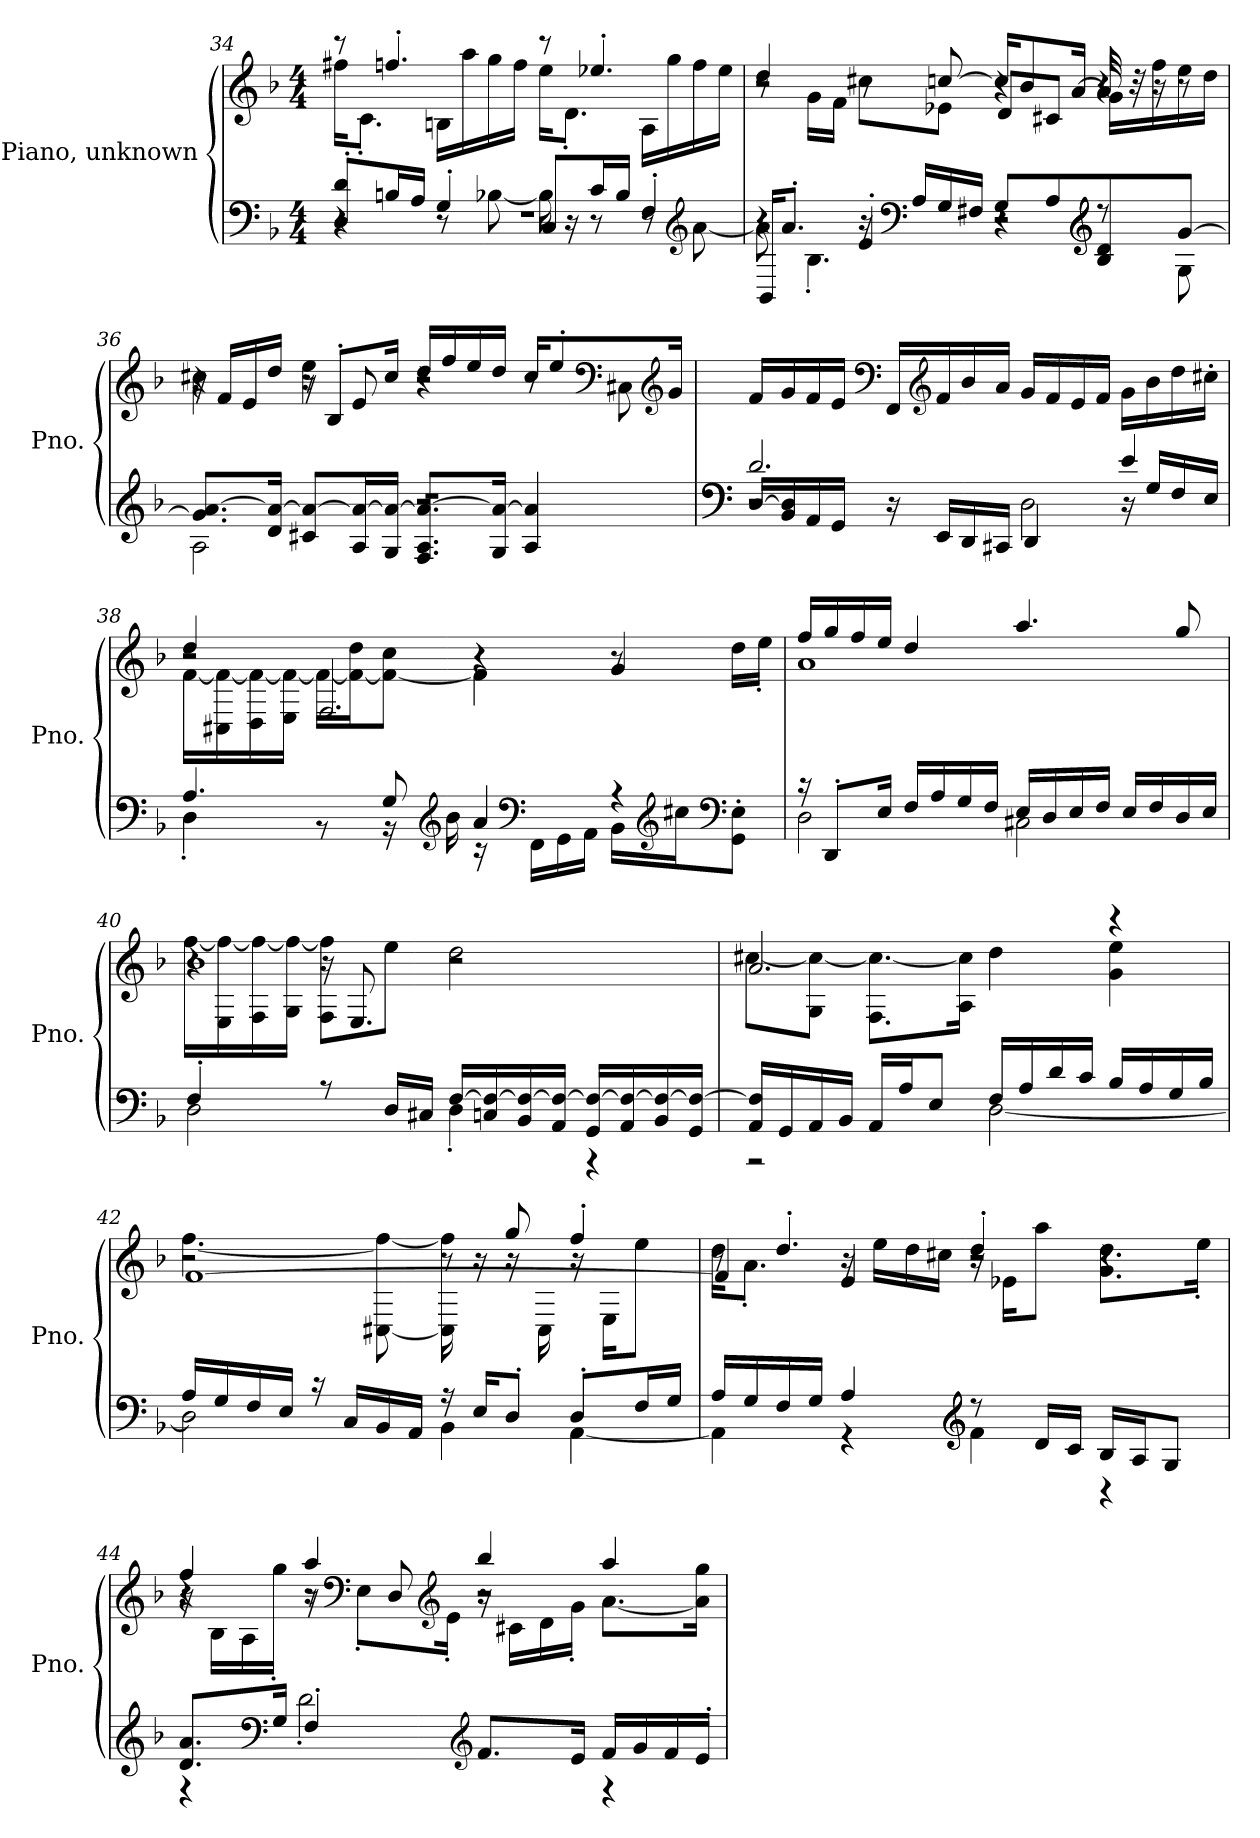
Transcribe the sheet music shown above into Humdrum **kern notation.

**kern	**kern
*part1	*part1
*staff2	*staff1
*I"Piano, unknown	*
*I'Pno.	*
*clefF4	*clefG2
*k[b-]	*k[b-]
*M4/4	*M4/4
=34	=34
*^	*^
*	*^	*	*
1r	4r	8D/' 8d/'L	8r	16ff#X\KL
.	.	.	.	8.c'\J
.	.	16Bn/L	4.ffn'/	.
.	.	16A/JJ	.	.
.	8r	4G'/	.	16Bn\LL
.	.	.	.	16aa\
.	[8B-X\	.	.	16gg\
.	.	.	.	16ff\JJ
.	16B-\]	8C/L	8r	16ee\KL
.	16r	.	.	8.d'\J
.	8r	16c/L	4.ee-X'/	.
.	.	16B-/JJ	.	.
.	8r	4F'/	.	16A\LL
.	.	.	.	16gg\
*clefG2	*	*	*	*
.	[8a\	.	.	16ff\
.	.	.	.	16ee-\JJ
!!LO:LB:g=z
=35	=35	=35	=35	=35
*	*	*	*	*^
4r	8a\]	16BB-/KL	4dd/	8r	2r
.	.	8.a'/J	.	.	.
.	4.B-'\	.	.	16g\LL	.
.	.	.	.	16f\JJ	.
4e'/	.	16r	8r	8cc#X\L	.
*clefF4	*	*	*	*	*
.	.	16A/LL	.	.	.
.	.	16G/	[8ccn/	8e-X\J	.
.	.	16F#X/JJ	.	.	.
2r	4r	8G/L	16cc/KL]	4r	8d/L
.	.	.	8b-/	.	.
.	.	8A/	.	.	8c#X/J
.	.	.	[16a/Jk	.	.
*clefG2	*	*	*	*	*
.	8r	8B-/ 8d/	32a/]	16g\LL	4r
.	.	.	32r	.	.
.	.	.	16r	16ff\	.
.	8G\	[8g/J	8r	16ee\	.
.	.	.	.	16dd\JJ	.
!!LO:LB:g=z	!!	!!
=36	=36	=36	=36	=36	=36
1r	2A\	8.g/] [8.a/L	16r	4cc#X\	4r
.	.	.	16f/LL	.	.
.	.	.	16e/	.	.
.	.	16d/ 16a/_Jk	16dd/JJ	.	.
.	.	8c#X/ 8a/_L	16r	4ee\	8r
.	.	.	8B-'/L	.	.
.	.	16A/ 16a/_L	.	.	8e/
.	.	16G/ 16a/_JJ	16cc#/Jk	.	.
.	2r	8.F/ 8.A/ 8.a/_L	16dd/LL	4r	2r
.	.	.	16ff/	.	.
.	.	.	16ee/	.	.
.	.	16G/ 16a/_Jk	16dd/JJ	.	.
.	.	4A/ 4a/]	16cc#/KL	8r	.
.	.	.	8ee'/	.	.
*	*	*	*clefF4	*	*
.	.	.	.	8C#X\	.
*	*	*	*clefG2	*	*
.	.	.	16g/Jk	.	.
*	*	*	*v	*v	*v
!!LO:LB:g=z
=37	=37	=37	=37
*clefF4	*	*	*
2.d/	2r	[16D/LL	16f/LL
.	.	16BB-/ 16D/]	16g/
.	.	16AA/	16f/
.	.	16GG/JJ	16e/JJ
*	*	*	*clefF4
.	.	16r	16FF/LL
*	*	*	*clefG2
.	.	16EE/LL	16f/
.	.	16DD/	16b-/
.	.	16CC#X/JJ	16a/JJ
.	2D\	4DD/	16g/LL
.	.	.	16f/
.	.	.	16e/
.	.	.	16f/JJ
4e/	.	16r	16g\LL
.	.	16G/LL	16b-\
.	.	16F/	16dd\
.	.	16E/JJ	16cc#X'\JJ
*	*v	*v	*
!!LO:LB:g=z
=38	=38	=38
*	*	*^
*	*	*	*^
4.A/	4D'\	2r	[16f\LL	4dd/
.	.	.	16C#X\ 16f\_	.
.	.	.	16D\ 16f\_	.
.	.	.	16E\ 16f\_JJ	.
.	8r	.	16f\LL_	2.F/
.	.	.	16f\_ 16dd\J	.
8G/	16r	.	8f\_ 8cc\J	.
*clefG2	*	*	*	*
.	16b-\	.	.	.
4a/	16r	4r	4f\]	.
*clefF4	*	*	*	*
.	16FF\LL	.	.	.
.	16GG\	.	.	.
.	16AA\JJ	.	.	.
4r	16BB-\LL	4g/	8r	.
*clefG2	*	*	*	*
.	16cc#X\J	.	.	.
*clefF4	*	*	*	*
.	8GG\' 8E\'J	.	16dd\LL	.
.	.	.	16ee'\JJ	.
*	*	*	*v	*v
=39	=39	=39	=39
16r	2D\	16ff/LL	1a
8DD'/L	.	16gg/	.
.	.	16ff/	.
16E/Jk	.	16ee/JJ	.
16F/LL	.	4dd/	.
16A/	.	.	.
16G/	.	.	.
16F/JJ	.	.	.
16E/LL	2C#X\	4.aa/	.
16D/	.	.	.
16E/	.	.	.
16F/JJ	.	.	.
16E/LL	.	.	.
16F/	.	.	.
16D/	.	8gg/	.
16E/JJ	.	.	.
!!LO:LB:g=z
=40	=40	=40	=40
*	*	*	*^
4F'/	2D\	1b-	[16ff\LL	4r
.	.	.	16E\ 16ff\_	.
.	.	.	16F\ 16ff\_	.
.	.	.	16G\ 16ff\_JJ	.
8r	.	.	8F\ 8ff\]L	16r
.	.	.	.	8.E/
16D/LL	.	.	8ee\J	.
16C#X/JJ	.	.	.	.
[16F/LL	4D'\	.	2dd\	2r
16Cn/ 16F/_	.	.	.	.
16BB-/ 16F/_	.	.	.	.
16AA/ 16F/_JJ	.	.	.	.
16GG/ 16F/_LL	4r	.	.	.
16AA/ 16F/_	.	.	.	.
16BB-/ 16F/_	.	.	.	.
16GG/ 16F/_JJ	.	.	.	.
*	*	*	*v	*v
=41	=41	=41	=41
16AA/ 16F/]LL	2r	2.a/	[8cc#X\L
16GG/	.	.	.
16AA/	.	.	8G\ 8cc#\_J
16BB-/JJ	.	.	.
16AA/LL	.	.	8.F\ 8.cc#\_L
16A/J	.	.	.
8E/J	.	.	.
.	.	.	16A\ 16cc#\]Jk
16F/LL	[2D\	.	4dd\
16A/	.	.	.
16d/	.	.	.
16c/JJ	.	.	.
16B-/LL	.	4r	4g\ 4ee\
16A/	.	.	.
16G/	.	.	.
16B-/JJ	.	.	.
!!LO:PB:g=z
=42	=42	=42	=42
*	*	*	*^
16A/LL	2D\]	2r	[4.ff\	[1f
16G/	.	.	.	.
16F/	.	.	.	.
16E/JJ	.	.	.	.
16r	.	.	.	.
16C/LL	.	.	.	.
16BB-/	.	.	[8C#X\ 8ff\_	.
16AA/JJ	.	.	.	.
16r	4BB-\	8r	16C#\] 16ff\]	.
16E/KL	.	.	16r	.
8D'/J	.	8gg/	16r	.
.	.	.	16C#\	.
8D'/L	[4AA\	4ff'/	16r	.
.	.	.	16E\KL	.
16F/L	.	.	8ee\J	.
16G/JJ	.	.	.	.
=43	=43	=43	=43	=43
16A/LL	4AA\]	8r	16dd\KL	4f/]
16G/	.	.	8.a'\J	.
16F/	.	4.dd'/	.	.
16G/JJ	.	.	.	.
4A/	4r	.	16r	4e/
.	.	.	16ee\LL	.
.	.	.	16dd\	.
.	.	.	16cc#X\JJ	.
*clefG2	*	*	*	*
8r	4f\	2r	16r	4dd'/
.	.	.	16e-X\KL	.
16d/LL	.	.	8aa\J	.
16c/JJ	.	.	.	.
16B-/LL	4r	.	8.g\ 8.dd\L	4r
16A/J	.	.	.	.
8G/J	.	.	.	.
.	.	.	16ee'\Jk	.
!!LO:LB:g=z	!!	!!
=44	=44	=44	=44	=44
8.d/ 8.a/L	4r	4ff/	16r	4r
.	.	.	16B-\LL	.
.	.	.	16A\	.
*clefF4	*	*	*	*
16G/Jk	.	.	16gg'\JJ	.
4F'/	2d'\	4aa/	16r	8r
*	*	*clefF4	*	*
.	.	.	8E'\L	.
.	.	.	.	8D/
*	*	*clefG2	*	*
.	.	.	16e'\Jk	.
*clefG2	*	*	*	*
8.f/L	.	4bb-/	16r	2r
.	.	.	16c#X\LL	.
.	.	.	16d\	.
16e/Jk	.	.	16g'\JJ	.
16f/LL	4r	4aa/	[8.a\L	.
16g/	.	.	.	.
16f/	.	.	.	.
16e'/JJ	.	.	16a\] 16gg\Jk	.
*v	*v	*	*	*
*	*v	*v	*v
=	=
*-	*-
